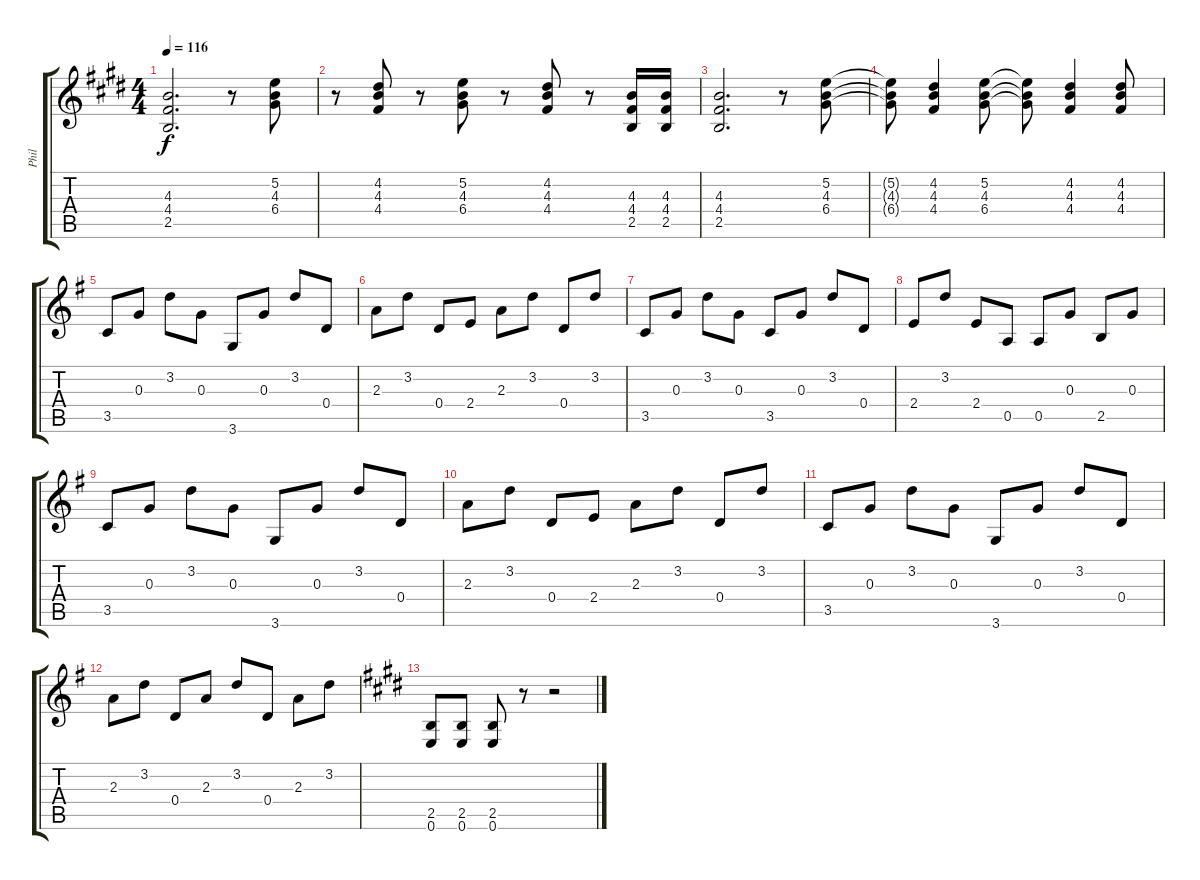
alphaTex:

\track ("Phil" "Phil") {instrument distortionguitar}
\staff {score tabs}
\tuning (E4 B3 G3 D3 A2 E2) {hide}
\ts (4 4)
\tempo 116
\clef g2
\ks e
(4.3 4.4 2.5).2{d dy f} r.8 (5.2 4.3 6.4).8 |
r.8 (4.2 4.3 4.4).8 r.8 (5.2 4.3 6.4).8 r.8 (4.2 4.3 4.4).8 r.8 (4.3 4.4 2.5).16 (4.3 4.4 2.5).16 |
(4.3 4.4 2.5).2{d} r.8 (5.2 4.3 6.4).8 |
(5.2{t} 4.3{t} 6.4{t}).8 (4.2 4.3 4.4).4 (5.2 4.3 6.4).8 (5.2{t} 4.3{t} 6.4{t}).8 (4.2 4.3 4.4).4 (4.2 4.3 4.4).8 |
\ks g
3.5.8{volume 13 instrument electricguitarclean} 0.3.8 3.2.8 0.3.8 3.6.8 0.3.8 3.2.8 0.4.8 |
2.3.8 3.2.8 0.4.8 2.4.8 2.3.8 3.2.8 0.4.8 3.2.8 |
3.5.8 0.3.8 3.2.8 0.3.8 3.5.8 0.3.8 3.2.8 0.4.8 |
2.4.8 3.2.8 2.4.8 0.5.8 0.5.8 0.3.8 2.5.8 0.3.8 |
3.5.8 0.3.8 3.2.8 0.3.8 3.6.8 0.3.8 3.2.8 0.4.8 |
2.3.8 3.2.8 0.4.8 2.4.8 2.3.8 3.2.8 0.4.8 3.2.8 |
3.5.8 0.3.8 3.2.8 0.3.8 3.6.8 0.3.8 3.2.8 0.4.8 |
2.3.8 3.2.8 0.4.8 2.3.8 3.2.8 0.4.8 2.3.8 3.2.8 |
\ks e
(2.5 0.6).8{volume 13 instrument distortionguitar} (2.5 0.6).8 (2.5 0.6).8 r.8 r.2
